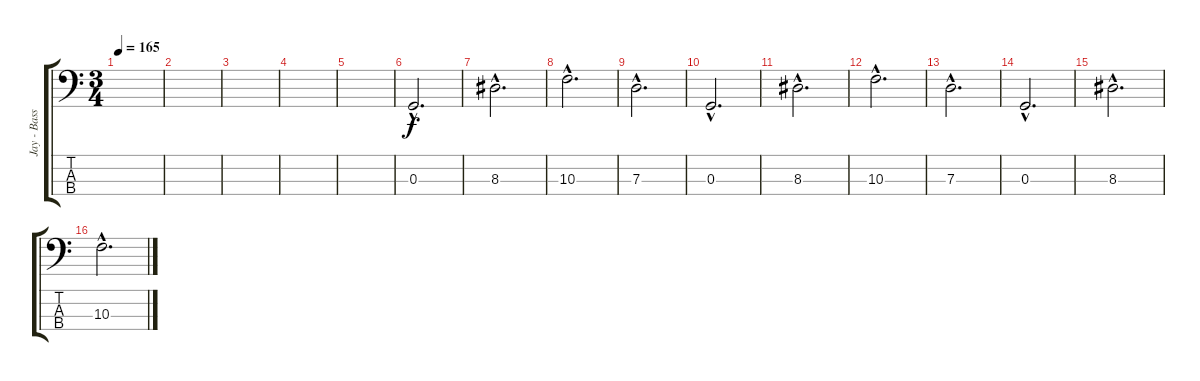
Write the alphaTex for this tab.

\track ("Jay - Bass" "Jay - Bass") {instrument electricbasspick}
\staff {score tabs}
\tuning (F2 C2 G1 C1) {hide}
\ts (3 4)
\tempo 165
\clef f4
\ks c
|
|
|
|
|
0.3{hac}.2{d} |
8.3{hac}.2{d} |
10.3{hac}.2{d} |
7.3{hac}.2{d} |
0.3{hac}.2{d} |
8.3{hac}.2{d} |
10.3{hac}.2{d} |
7.3{hac}.2{d} |
0.3{hac}.2{d} |
8.3{hac}.2{d} |
10.3{hac}.2{d}
